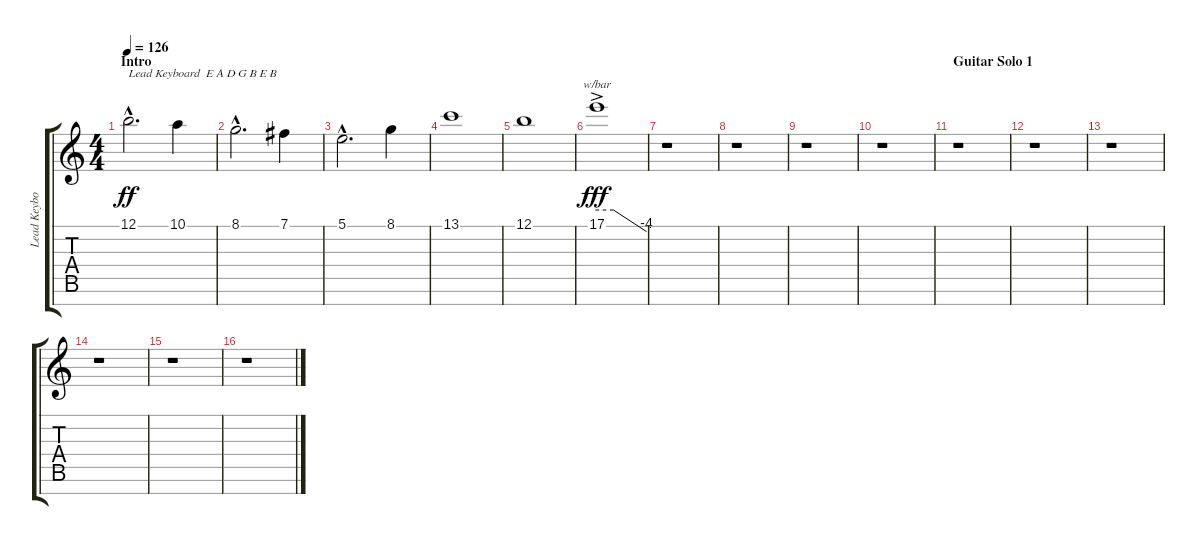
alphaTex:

\track ("Lead Keyboard" "Lead Keybo") {instrument pad7halo}
\staff {score tabs}
\tuning (B4 E4 B3 G3 D3 A2 E2) {hide}
\ts (4 4)
\section ("" "Intro")
\tempo 126
\clef g2
\ks c
12.1{hac}.2{d txt "Lead Keyboard  E A D G B E B" dy ff instrument pad7halo} 10.1.4 |
8.1{hac}.2{d} 7.1.4 |
5.1{hac}.2{d} 8.1.4 |
13.1.1 |
12.1.1 |
17.1{ac}.1{tbe (custom default 0 0 20 0 60 -16) dy fff volume 14} |
r.1 |
r.1 |
r.1 |
r.1 |
\section ("" "Guitar Solo 1")
r.1 |
r.1 |
r.1 |
r.1 |
r.1 |
r.1
